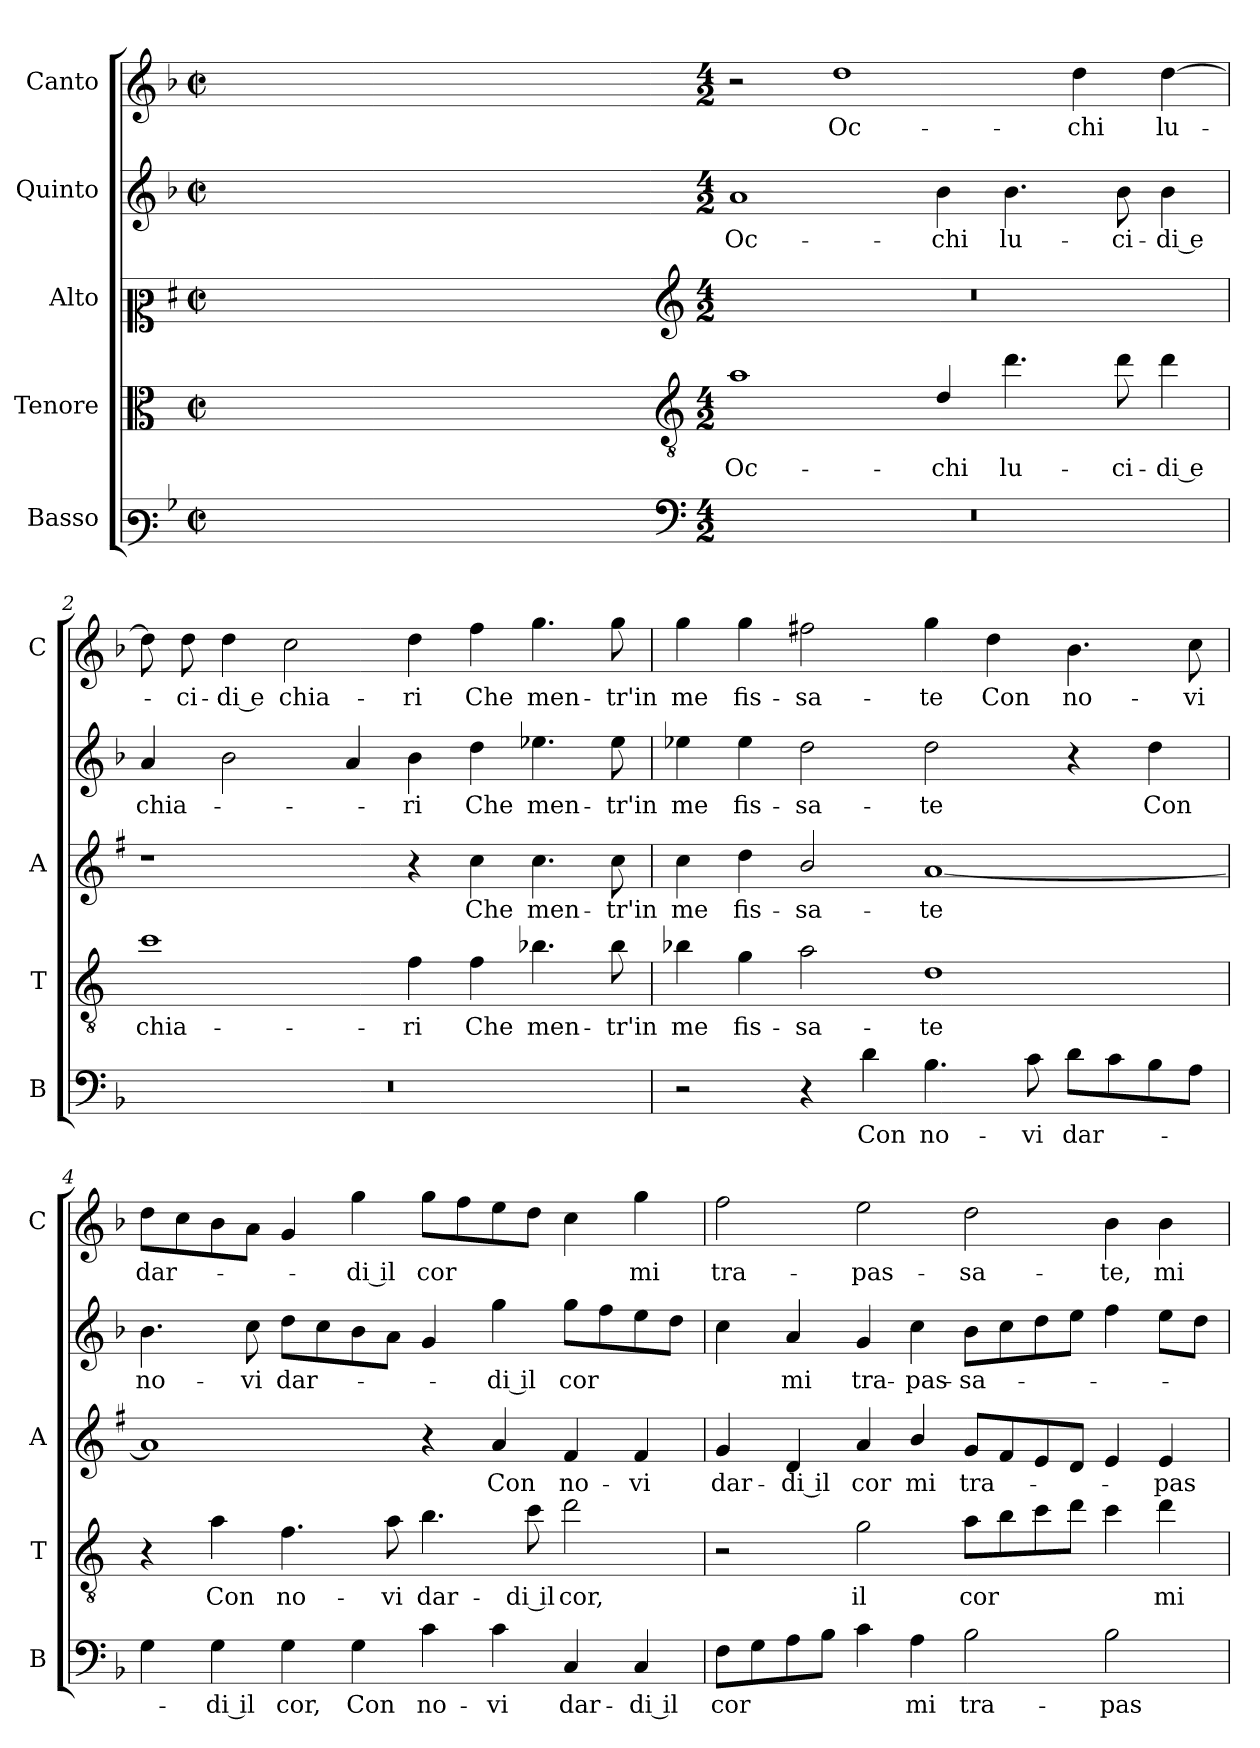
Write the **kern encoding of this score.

**kern	**text	**kern	**text	**kern	**text	**kern	**text	**kern	**text
*part5	*part5	*part4	*part4	*part3	*part3	*part2	*part2	*part1	*part1
*staff5	*staff5	*staff4	*staff4	*staff3	*staff3	*staff2	*staff2	*staff1	*staff1
*I"Basso	*	*I"Tenore	*	*I"Alto	*	*I"Quinto	*	*I"Canto	*
*I'B	*	*I'T	*	*I'A	*	*	*	*I'C	*
*clefF3	*	*clefC3	*	*clefC2	*	*clefG2	*	*clefG2	*
*	*	*ITrd4c7	*	*ITrd1c2	*	*	*	*	*
*k[b-]	*	*k[b-]	*	*k[b-]	*	*k[b-]	*	*k[b-]	*
*F:	*	*F:	*	*F:	*	*F:	*	*F:	*
*M2/2	*	*M2/2	*	*M2/2	*	*M2/2	*	*M2/2	*
*met(c|)	*	*met(c|)	*	*met(c|)	*	*met(c|)	*	*met(c|)	*
=	=	=	=	=	=	=	=	=	=
1ryy	.	1ryy	.	1ryy	.	1ryy	.	1ryy	.
=1X-	=1X-	=1X-	=1X-	=1X-	=1X-	=1X-	=1X-	=1X-	=1X-
4ryy	.	4ryy	.	4ryy	.	4ryy	.	4ryy	.
4ryy	.	4ryy	.	4ryy	.	4ryy	.	4ryy	.
4ryy	.	4ryy	.	4ryy	.	4ryy	.	4ryy	.
4ryy	.	4ryy	.	4ryy	.	4ryy	.	4ryy	.
=1-	=1-	=1-	=1-	=1-	=1-	=1-	=1-	=1-	=1-
*clefF4	*	*clefGv2	*	*clefG2	*	*	*	*	*
*M4/2	*	*M4/2	*	*M4/2	*	*M4/2	*	*M4/2	*
!	!	!	!LO:LY:b	!	!	!	!LO:LY:b	!	!
0r	.	1d	Oc-	0r	.	1a	Oc-	2r	.
!	!	!	!	!	!	!	!	!	!LO:LY:b
.	.	.	.	.	.	.	.	1dd	Oc-
!	!	!	!LO:LY:b	!	!	!	!LO:LY:b	!	!
.	.	4G/	-chi	.	.	4b-\	-chi	.	.
!	!	!	!LO:LY:b	!	!	!	!LO:LY:b	!	!
.	.	4.g\	lu-	.	.	4.b-\	lu-	.	.
!	!	!	!	!	!	!	!	!	!LO:LY:b
.	.	.	.	.	.	.	.	4dd\	-chi
!	!	!	!LO:LY:b	!	!	!	!LO:LY:b	!	!
.	.	8g\	-ci-	.	.	8b-\	-ci-	.	.
!	!	!	!LO:LY:b	!	!	!	!LO:LY:b	!	!LO:LY:b
.	.	4g\	-di e	.	.	4b-\	-di e	[4dd\	lu-
=2	=2	=2	=2	=2	=2	=2	=2	=2	=2
!	!	!	!LO:LY:b	!	!	!	!LO:LY:b	!	!
0r	.	1f	chia-	1r	.	4a/	chia-	8dd\]	.
!	!	!	!	!	!	!	!	!	!LO:LY:b
.	.	.	.	.	.	.	.	8dd\	-ci-
!	!	!	!	!	!	!	!	!	!LO:LY:b
.	.	.	.	.	.	2b-\	.	4dd\	-di e
!	!	!	!	!	!	!	!	!	!LO:LY:b
.	.	.	.	.	.	.	.	2cc\	chia-
.	.	.	.	.	.	4a/	.	.	.
!	!	!	!LO:LY:b	!	!	!	!LO:LY:b	!	!LO:LY:b
.	.	4B-\	-ri	4r	.	4b-\	-ri	4dd\	-ri
!	!	!	!LO:LY:b	!	!LO:LY:b	!	!LO:LY:b	!	!LO:LY:b
.	.	4B-\	Che	4b-\	Che	4dd\	Che	4ff\	Che
!	!	!	!LO:LY:b	!	!LO:LY:b	!	!LO:LY:b	!	!LO:LY:b
.	.	4.e-X\	men-	4.b-\	men-	4.ee-X\	men-	4.gg\	men-
!	!	!	!LO:LY:b	!	!LO:LY:b	!	!LO:LY:b	!	!LO:LY:b
.	.	8e-\	-tr'in	8b-\	-tr'in	8ee-\	-tr'in	8gg\	-tr'in
=3	=3	=3	=3	=3	=3	=3	=3	=3	=3
!	!	!	!LO:LY:b	!	!LO:LY:b	!	!LO:LY:b	!	!LO:LY:b
2r	.	4e-X\	me	4b-\	me	4ee-X\	me	4gg\	me
!	!	!	!LO:LY:b	!	!LO:LY:b	!	!LO:LY:b	!	!LO:LY:b
.	.	4c\	fis-	4cc\	fis-	4ee-\	fis-	4gg\	fis-
!	!	!	!LO:LY:b	!	!LO:LY:b	!	!LO:LY:b	!	!LO:LY:b
4r	.	2d\	-sa-	2a/	-sa-	2dd\	-sa-	2ff#X\	-sa-
!	!LO:LY:b	!	!	!	!	!	!	!	!
4d\	Con	.	.	.	.	.	.	.	.
!	!LO:LY:b	!	!LO:LY:b	!	!LO:LY:b	!	!LO:LY:b	!	!LO:LY:b
4.B-\	no-	1G	-te	[1g	-te	2dd\	-te	4gg\	-te
!	!	!	!	!	!	!	!	!	!LO:LY:b
.	.	.	.	.	.	.	.	4dd\	Con
!	!LO:LY:b	!	!	!	!	!	!	!	!
8c\	-vi	.	.	.	.	.	.	.	.
!	!LO:LY:b	!	!	!	!	!	!	!	!LO:LY:b
8d\L	dar-	.	.	.	.	4r	.	4.b-\	no-
8c\	.	.	.	.	.	.	.	.	.
!	!	!	!	!	!	!	!LO:LY:b	!	!
8B-\	.	.	.	.	.	4dd\	Con	.	.
!	!	!	!	!	!	!	!	!	!LO:LY:b
8A\J	.	.	.	.	.	.	.	8cc\	-vi
!!LO:LB:g=z
=4	=4	=4	=4	=4	=4	=4	=4	=4	=4
!	!	!	!	!	!	!	!LO:LY:b	!	!LO:LY:b
4G\	.	4r	.	1g]	.	4.b-\	no-	8dd\L	dar-
.	.	.	.	.	.	.	.	8cc\	.
!	!LO:LY:b	!	!LO:LY:b	!	!	!	!	!	!
4G\	-di il	4d\	Con	.	.	.	.	8b-\	.
!	!	!	!	!	!	!	!LO:LY:b	!	!
.	.	.	.	.	.	8cc\	-vi	8a\J	.
!	!LO:LY:b	!	!LO:LY:b	!	!	!	!LO:LY:b	!	!
4G\	cor,	4.B-\	no-	.	.	8dd\L	dar-	4g/	.
.	.	.	.	.	.	8cc\	.	.	.
!	!LO:LY:b	!	!	!	!	!	!	!	!LO:LY:b
4G\	Con	.	.	.	.	8b-\	.	4gg\	-di il
!	!	!	!LO:LY:b	!	!	!	!	!	!
.	.	8d\	-vi	.	.	8a\J	.	.	.
!	!LO:LY:b	!	!LO:LY:b	!	!	!	!	!	!LO:LY:b
4c\	no-	4.e\	dar-	4r	.	4g/	.	8gg\L	cor
.	.	.	.	.	.	.	.	8ff\	.
!	!LO:LY:b	!	!	!	!LO:LY:b	!	!LO:LY:b	!	!
4c\	-vi	.	.	4g/	Con	4gg\	-di il	8ee\	.
!	!	!	!LO:LY:b	!	!	!	!	!	!
.	.	8f\	-di il	.	.	.	.	8dd\J	.
!	!LO:LY:b	!	!LO:LY:b	!	!LO:LY:b	!	!LO:LY:b	!	!
4C/	dar-	2g\	cor,	4e/	no-	8gg\L	cor	4cc\	.
.	.	.	.	.	.	8ff\	.	.	.
!	!LO:LY:b	!	!	!	!LO:LY:b	!	!	!	!LO:LY:b
4C/	-di il	.	.	4e/	-vi	8ee\	.	4gg\	mi
.	.	.	.	.	.	8dd\J	.	.	.
=5	=5	=5	=5	=5	=5	=5	=5	=5	=5
!	!LO:LY:b	!	!	!	!LO:LY:b	!	!	!	!LO:LY:b
8F\L	cor	2r	.	4f/	dar-	4cc\	.	2ff\	tra-
8G\	.	.	.	.	.	.	.	.	.
!	!	!	!	!	!LO:LY:b	!	!LO:LY:b	!	!
8A\	.	.	.	4c/	-di il	4a/	mi	.	.
8B-\J	.	.	.	.	.	.	.	.	.
!	!	!	!LO:LY:b	!	!LO:LY:b	!	!LO:LY:b	!	!LO:LY:b
4c\	.	2c\	il	4g/	cor	4g/	tra-	2ee\	-pas-
!	!LO:LY:b	!	!	!	!LO:LY:b	!	!LO:LY:b	!	!
4A\	mi	.	.	4a/	mi	4cc\	-pas-	.	.
!	!LO:LY:b	!	!LO:LY:b	!	!LO:LY:b	!	!LO:LY:b	!	!LO:LY:b
2B-\	tra-	8d\L	cor	8f/L	tra-	8b-\L	-sa-	2dd\	-sa-
.	.	8e\	.	8e/	.	8cc\	.	.	.
.	.	8f\	.	8d/	.	8dd\	.	.	.
.	.	8g\J	.	8c/J	.	8ee\J	.	.	.
!	!LO:LY:b	!	!	!	!	!	!	!	!LO:LY:b
2B-\	-pas-	4f\	.	4d/	.	4ff\	.	4b-\	-te,
!	!	!	!LO:LY:b	!	!LO:LY:b	!	!	!	!LO:LY:b
.	.	4g\	mi	4d/	-pas-	8ee\L	.	4b-\	mi
.	.	.	.	.	.	8dd\J	.	.	.
=	=	=	=	=	=	=	=	=	=
*-	*-	*-	*-	*-	*-	*-	*-	*-	*-
